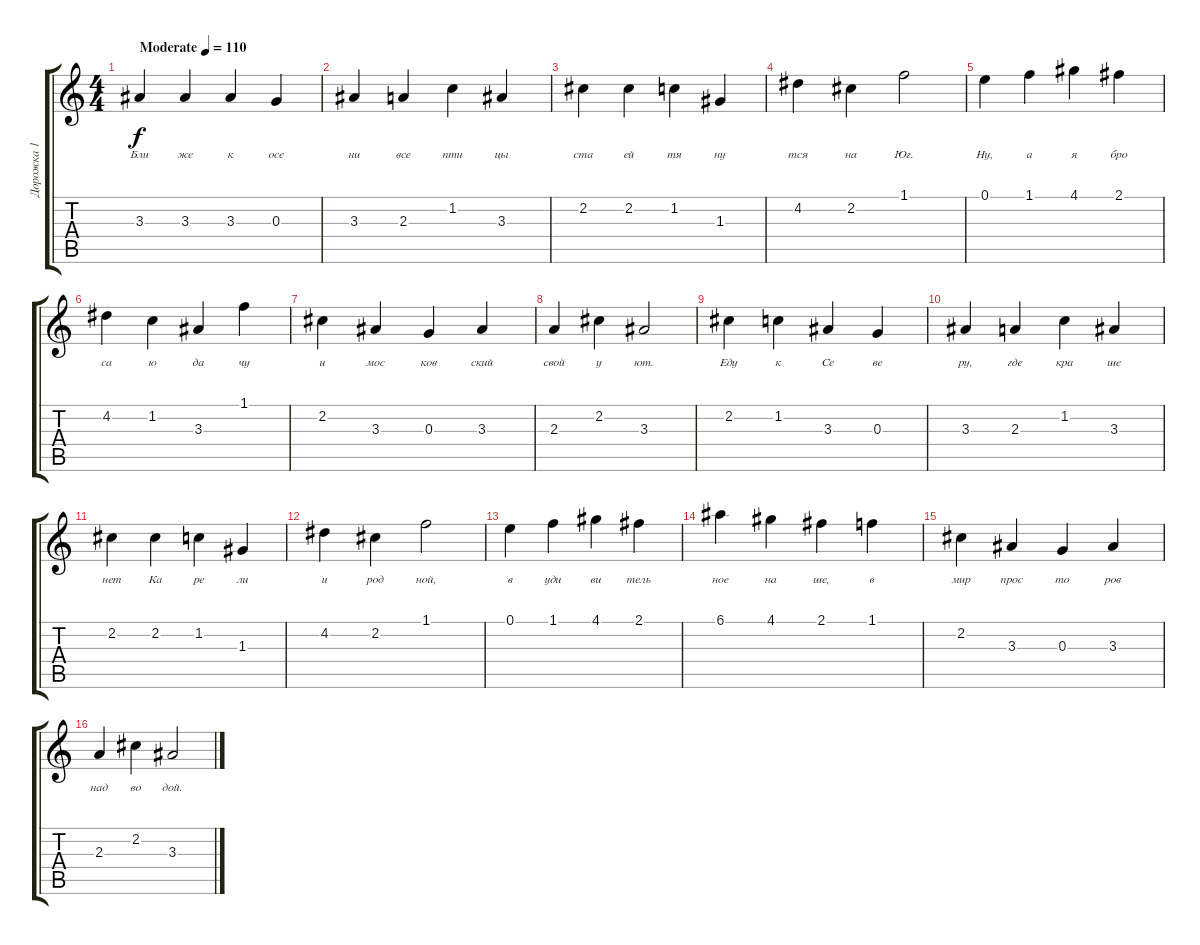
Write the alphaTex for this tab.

\track ("Дорожка 1" "Дорожка 1") {instrument acousticguitarsteel}
\staff {score tabs}
\tuning (E4 B3 G3 D3 A2 E2) {hide}
\ts (4 4)
\tempo (110 "Moderate")
\clef g2
\ks c
3.3.4{lyrics (0 "Бли") lyrics (1 "") lyrics (2 "") lyrics (3 "") lyrics (4 "") dy f instrument acousticguitarsteel} 3.3.4{lyrics (0 "же") lyrics (1 "") lyrics (2 "") lyrics (3 "") lyrics (4 "")} 3.3.4{lyrics (0 "к") lyrics (1 "") lyrics (2 "") lyrics (3 "") lyrics (4 "")} 0.3.4{lyrics (0 "осе") lyrics (1 "") lyrics (2 "") lyrics (3 "") lyrics (4 "")} |
3.3.4{lyrics (0 "ни") lyrics (1 "") lyrics (2 "") lyrics (3 "") lyrics (4 "")} 2.3.4{lyrics (0 "все") lyrics (1 "") lyrics (2 "") lyrics (3 "") lyrics (4 "")} 1.2.4{lyrics (0 "пти") lyrics (1 "") lyrics (2 "") lyrics (3 "") lyrics (4 "")} 3.3.4{lyrics (0 "цы") lyrics (1 "") lyrics (2 "") lyrics (3 "") lyrics (4 "")} |
2.2.4{lyrics (0 "ста") lyrics (1 "") lyrics (2 "") lyrics (3 "") lyrics (4 "")} 2.2.4{lyrics (0 "ей") lyrics (1 "") lyrics (2 "") lyrics (3 "") lyrics (4 "")} 1.2.4{lyrics (0 "тя") lyrics (1 "") lyrics (2 "") lyrics (3 "") lyrics (4 "")} 1.3.4{lyrics (0 "ну") lyrics (1 "") lyrics (2 "") lyrics (3 "") lyrics (4 "")} |
4.2.4{lyrics (0 "тся") lyrics (1 "") lyrics (2 "") lyrics (3 "") lyrics (4 "")} 2.2.4{lyrics (0 "на") lyrics (1 "") lyrics (2 "") lyrics (3 "") lyrics (4 "")} 1.1.2{lyrics (0 "Юг.") lyrics (1 "") lyrics (2 "") lyrics (3 "") lyrics (4 "")} |
0.1.4{lyrics (0 "Ну,") lyrics (1 "") lyrics (2 "") lyrics (3 "") lyrics (4 "")} 1.1.4{lyrics (0 "а") lyrics (1 "") lyrics (2 "") lyrics (3 "") lyrics (4 "")} 4.1.4{lyrics (0 "я") lyrics (1 "") lyrics (2 "") lyrics (3 "") lyrics (4 "")} 2.1.4{lyrics (0 "бро") lyrics (1 "") lyrics (2 "") lyrics (3 "") lyrics (4 "")} |
4.2.4{lyrics (0 "са") lyrics (1 "") lyrics (2 "") lyrics (3 "") lyrics (4 "")} 1.2.4{lyrics (0 "ю") lyrics (1 "") lyrics (2 "") lyrics (3 "") lyrics (4 "")} 3.3.4{lyrics (0 "да") lyrics (1 "") lyrics (2 "") lyrics (3 "") lyrics (4 "")} 1.1.4{lyrics (0 "чу") lyrics (1 "") lyrics (2 "") lyrics (3 "") lyrics (4 "")} |
2.2.4{lyrics (0 "и") lyrics (1 "") lyrics (2 "") lyrics (3 "") lyrics (4 "")} 3.3.4{lyrics (0 "мос") lyrics (1 "") lyrics (2 "") lyrics (3 "") lyrics (4 "")} 0.3.4{lyrics (0 "ков") lyrics (1 "") lyrics (2 "") lyrics (3 "") lyrics (4 "")} 3.3.4{lyrics (0 "ский") lyrics (1 "") lyrics (2 "") lyrics (3 "") lyrics (4 "")} |
2.3.4{lyrics (0 "свой") lyrics (1 "") lyrics (2 "") lyrics (3 "") lyrics (4 "")} 2.2.4{lyrics (0 "у") lyrics (1 "") lyrics (2 "") lyrics (3 "") lyrics (4 "")} 3.3.2{lyrics (0 "ют.") lyrics (1 "") lyrics (2 "") lyrics (3 "") lyrics (4 "")} |
2.2.4{lyrics (0 "Еду") lyrics (1 "") lyrics (2 "") lyrics (3 "") lyrics (4 "")} 1.2.4{lyrics (0 "к") lyrics (1 "") lyrics (2 "") lyrics (3 "") lyrics (4 "")} 3.3.4{lyrics (0 "Се") lyrics (1 "") lyrics (2 "") lyrics (3 "") lyrics (4 "")} 0.3.4{lyrics (0 "ве") lyrics (1 "") lyrics (2 "") lyrics (3 "") lyrics (4 "")} |
3.3.4{lyrics (0 "ру,") lyrics (1 "") lyrics (2 "") lyrics (3 "") lyrics (4 "")} 2.3.4{lyrics (0 "где") lyrics (1 "") lyrics (2 "") lyrics (3 "") lyrics (4 "")} 1.2.4{lyrics (0 "кра") lyrics (1 "") lyrics (2 "") lyrics (3 "") lyrics (4 "")} 3.3.4{lyrics (0 "ше") lyrics (1 "") lyrics (2 "") lyrics (3 "") lyrics (4 "")} |
2.2.4{lyrics (0 "нет") lyrics (1 "") lyrics (2 "") lyrics (3 "") lyrics (4 "")} 2.2.4{lyrics (0 "Ка") lyrics (1 "") lyrics (2 "") lyrics (3 "") lyrics (4 "")} 1.2.4{lyrics (0 "ре") lyrics (1 "") lyrics (2 "") lyrics (3 "") lyrics (4 "")} 1.3.4{lyrics (0 "ли") lyrics (1 "") lyrics (2 "") lyrics (3 "") lyrics (4 "")} |
4.2.4{lyrics (0 "и") lyrics (1 "") lyrics (2 "") lyrics (3 "") lyrics (4 "")} 2.2.4{lyrics (0 "род") lyrics (1 "") lyrics (2 "") lyrics (3 "") lyrics (4 "")} 1.1.2{lyrics (0 "ной,") lyrics (1 "") lyrics (2 "") lyrics (3 "") lyrics (4 "")} |
0.1.4{lyrics (0 "в") lyrics (1 "") lyrics (2 "") lyrics (3 "") lyrics (4 "")} 1.1.4{lyrics (0 "уди") lyrics (1 "") lyrics (2 "") lyrics (3 "") lyrics (4 "")} 4.1.4{lyrics (0 "ви") lyrics (1 "") lyrics (2 "") lyrics (3 "") lyrics (4 "")} 2.1.4{lyrics (0 "тель") lyrics (1 "") lyrics (2 "") lyrics (3 "") lyrics (4 "")} |
6.1.4{lyrics (0 "ное") lyrics (1 "") lyrics (2 "") lyrics (3 "") lyrics (4 "")} 4.1.4{lyrics (0 "на") lyrics (1 "") lyrics (2 "") lyrics (3 "") lyrics (4 "")} 2.1.4{lyrics (0 "ше,") lyrics (1 "") lyrics (2 "") lyrics (3 "") lyrics (4 "")} 1.1.4{lyrics (0 "в") lyrics (1 "") lyrics (2 "") lyrics (3 "") lyrics (4 "")} |
2.2.4{lyrics (0 "мир") lyrics (1 "") lyrics (2 "") lyrics (3 "") lyrics (4 "")} 3.3.4{lyrics (0 "прос") lyrics (1 "") lyrics (2 "") lyrics (3 "") lyrics (4 "")} 0.3.4{lyrics (0 "то") lyrics (1 "") lyrics (2 "") lyrics (3 "") lyrics (4 "")} 3.3.4{lyrics (0 "ров") lyrics (1 "") lyrics (2 "") lyrics (3 "") lyrics (4 "")} |
2.3.4{lyrics (0 "над") lyrics (1 "") lyrics (2 "") lyrics (3 "") lyrics (4 "")} 2.2.4{lyrics (0 "во") lyrics (1 "") lyrics (2 "") lyrics (3 "") lyrics (4 "")} 3.3.2{lyrics (0 "дой.") lyrics (1 "") lyrics (2 "") lyrics (3 "") lyrics (4 "")}
